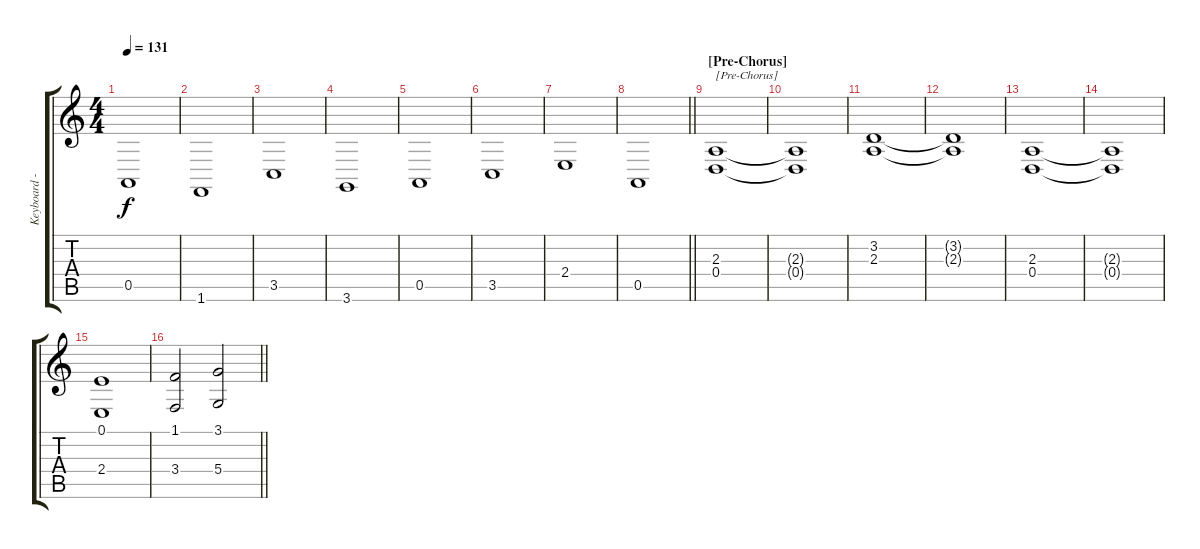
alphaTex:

\track ("Keyboard - Strings" "Keyboard -") {instrument stringensemble1}
\staff {score tabs}
\tuning (E4 B3 G3 D3 A2 E2) {hide}
\ts (4 4)
\tempo 131
\clef g2
\ks c
0.5.1{dy f} |
1.6.1 |
3.5.1 |
3.6.1 |
0.5.1 |
3.5.1 |
2.4.1 |
\barLineRight lightlight
0.5.1 |
\section ("" "[Pre-Chorus]")
(2.3 0.4).1{txt "[Pre-Chorus]" volume 7} |
(2.3{t} 0.4{t}).1 |
(3.2 2.3).1 |
(3.2{t} 2.3{t}).1 |
(2.3 0.4).1 |
(2.3{t} 0.4{t}).1 |
(0.1 2.4).1 |
\barLineRight lightlight
(1.1 3.4).2 (3.1 5.4).2
